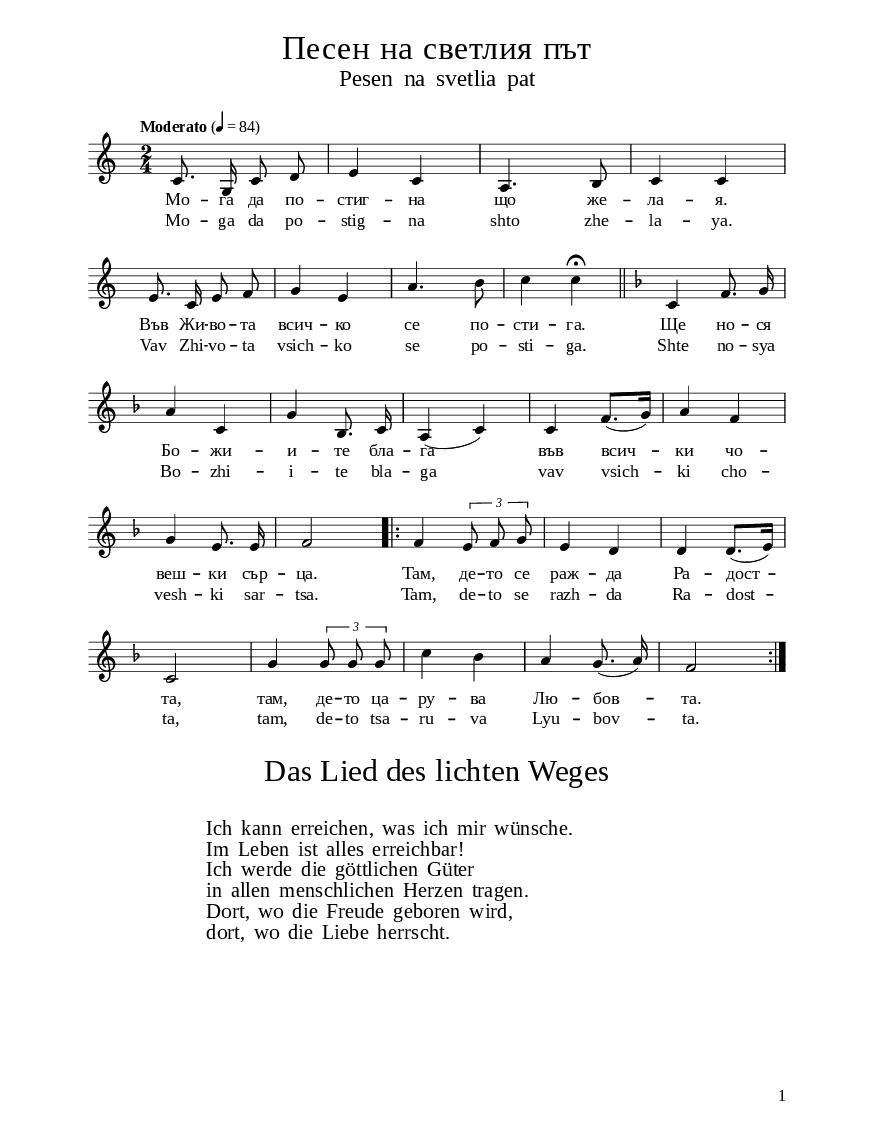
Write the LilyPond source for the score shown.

\version "2.20.0"

\paper {
  #(set-paper-size "a5")
}

\bookpart {
  \paper {
    print-all-headers = ##t
    print-page-number = ##t
    print-first-page-number = ##t

    % put page numbers on the bottom
    oddHeaderMarkup = \markup ""
    evenHeaderMarkup = \markup ""
    oddFooterMarkup = \markup
    \fill-line {
      ""
      \on-the-fly #print-page-number-check-first \fromproperty #'page:page-number-string
    }
    evenFooterMarkup = \markup
    \fill-line {
      \on-the-fly #print-page-number-check-first \fromproperty #'page:page-number-string
      ""
    }

    left-margin = 1.5\cm
    right-margin = 1.5\cm
    top-margin = 1.6\cm
    bottom-margin = 1.2\cm
    ragged-bottom = ##t % do not spread the staves to fill the whole vertical space

    % change lyrics and titles font (affects notes also)
    fonts =
    #(make-pango-font-tree
      "Times New Roman"
      "DejaVu Sans"
      "DejaVu Sans Mono"
      (/ (* staff-height pt) 3.6))

    % change distance between staves
    system-system-spacing =
    #'((basic-distance . 12)
       (minimum-distance . 6)
       (padding . 1)
       (stretchability . 12))
  }

  \header {
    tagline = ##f
  }

  \score{
    \layout {
      indent = 0.0\cm % remove first line indentation
     % ragged-last = ##t % do not spread last line to fill the whole space
      \context {
        \Score
        \omit BarNumber %remove bar numbers
      } % context

      \context {
        % change staff size
        \Staff
        fontSize = #+0 % affects notes size only
        \override StaffSymbol #'staff-space = #(magstep -3)
        \override StaffSymbol #'thickness = #0.5
        \override BarLine #'hair-thickness = #1
        %\override StaffSymbol #'ledger-line-thickness = #'(0 . 0)
      }

      \context {
        % adjust space between staff and lyrics and between the two lyric lines
        \Lyrics
        \override VerticalAxisGroup.nonstaff-relatedstaff-spacing = #'((basic-distance . 4.5))
        \override VerticalAxisGroup.nonstaff-nonstaff-spacing = #'((minimum-distance . 2))
      }
    } % layout

    \new Voice \relative c' {
      \clef treble
      \key c \major
      \time 2/4
      \tempo \markup {
        % make tempo note smaller
        \concat {
          "Moderato " \normal-text { "(" }
          \teeny \general-align #Y #DOWN \note #"4" #0.8
          \normal-text { " = 84)" }
        }
      }
      \autoBeamOff
      c8. g16 c8 d8 |  e4 c4 |  a4. b8 |   c4 c4 | \break


      e8. c16 e8 f8 |  g4 e4 |  a4. b8 | c4 c4 \fermata \bar "||" \key f \major c,4 f8. g16 | \break


      a4 c,4 | g'4 bes,8. c16 | a4 ( c4 ) | c4 \autoBeamOn f8. ( g16 ) |  a4 f4 |  \break


      \autoBeamOff g4 e8. e16 | f2 \repeat volta 2  {
        f4 \tuplet 3/2  { e8 f8 g8 } | e4 d4 | d4 \autoBeamOn d8. ( e16 ) | \break


        c2 | g'4  \autoBeamOff \tuplet 3/2 { g8 g8 g8 } | c4 bes4 | a4 g8. ( a16 ) | f2  \break
      }

      }

      \addlyrics {Мо  --  га   да 
   по  --  стиг  --  на   що   же  --  ла  --  я.   Във   Жи  --  во 
  --  та   всич  --  ко   се   по  --  сти  --  га.   Ще   но  --  ся 
   Бо  --  жи  --  и  --  те   бла  --  га   във   всич  --  ки   чо 
  --  веш  --  ки   сър  --  ца.   Там,   де  --  то   се   раж  --
   да   Ра  --  дост  --  та,   там,   де  --  то   ца  --  ру  --
   ва   Лю  --  бов  --  та. 
}
      \addlyrics {Mo  --  ga   da 
   po  --  stig  --  na   shto   zhe  --  la  --  ya.   Vav   Zhi  --  vo 
  --  ta   vsich  --  ko   se   po  --  sti  --  ga.   Shte   no  --  sya 
   Bo  --  zhi  --  i  --  te   bla  --  ga   vav   vsich  --  ki   cho 
  --  vesh  --  ki   sar  --  tsa.   Tam,   de  --  to   se   razh  --
   da   Ra  --  dost  --  ta,   tam,   de  --  to   tsa  --  ru  --
   va   Lyu  --  bov  --  ta. }

      \header {
        title = \markup \column \normal-text \fontsize #2.5 {
          \center-align
          \line { Песен на светлия път}
          \vspace #-0.6
          \center-align
          \line \fontsize #-3 { Pesen na svetlia pat }
          \vspace #-0.8
          \center-align
          \line \fontsize #-3 { " " }
        }
      }

      \midi{}

    } % score

    % include foreign translation(s) of the song
    \version "2.20.0"

\markup \fill-line { \fontsize #6 "Das Lied des lichten Weges" }
\markup \null
\markup \null
\markup \fontsize #+2.5 {
  \hspace #10
  \override #'(baseline-skip . 2)

  \column {
    \line { " " }

\line { " "Ich kann erreichen, was ich mir wünsche.  }

\line { " "Im Leben ist alles erreichbar! }

\line { " "Ich werde die göttlichen Güter  }

\line { " "in allen menschlichen Herzen tragen. }

\line { " "Dort, wo die Freude geboren wird,  }

\line { " "dort, wo die Liebe herrscht. }

  }
}


  } % bookpart
